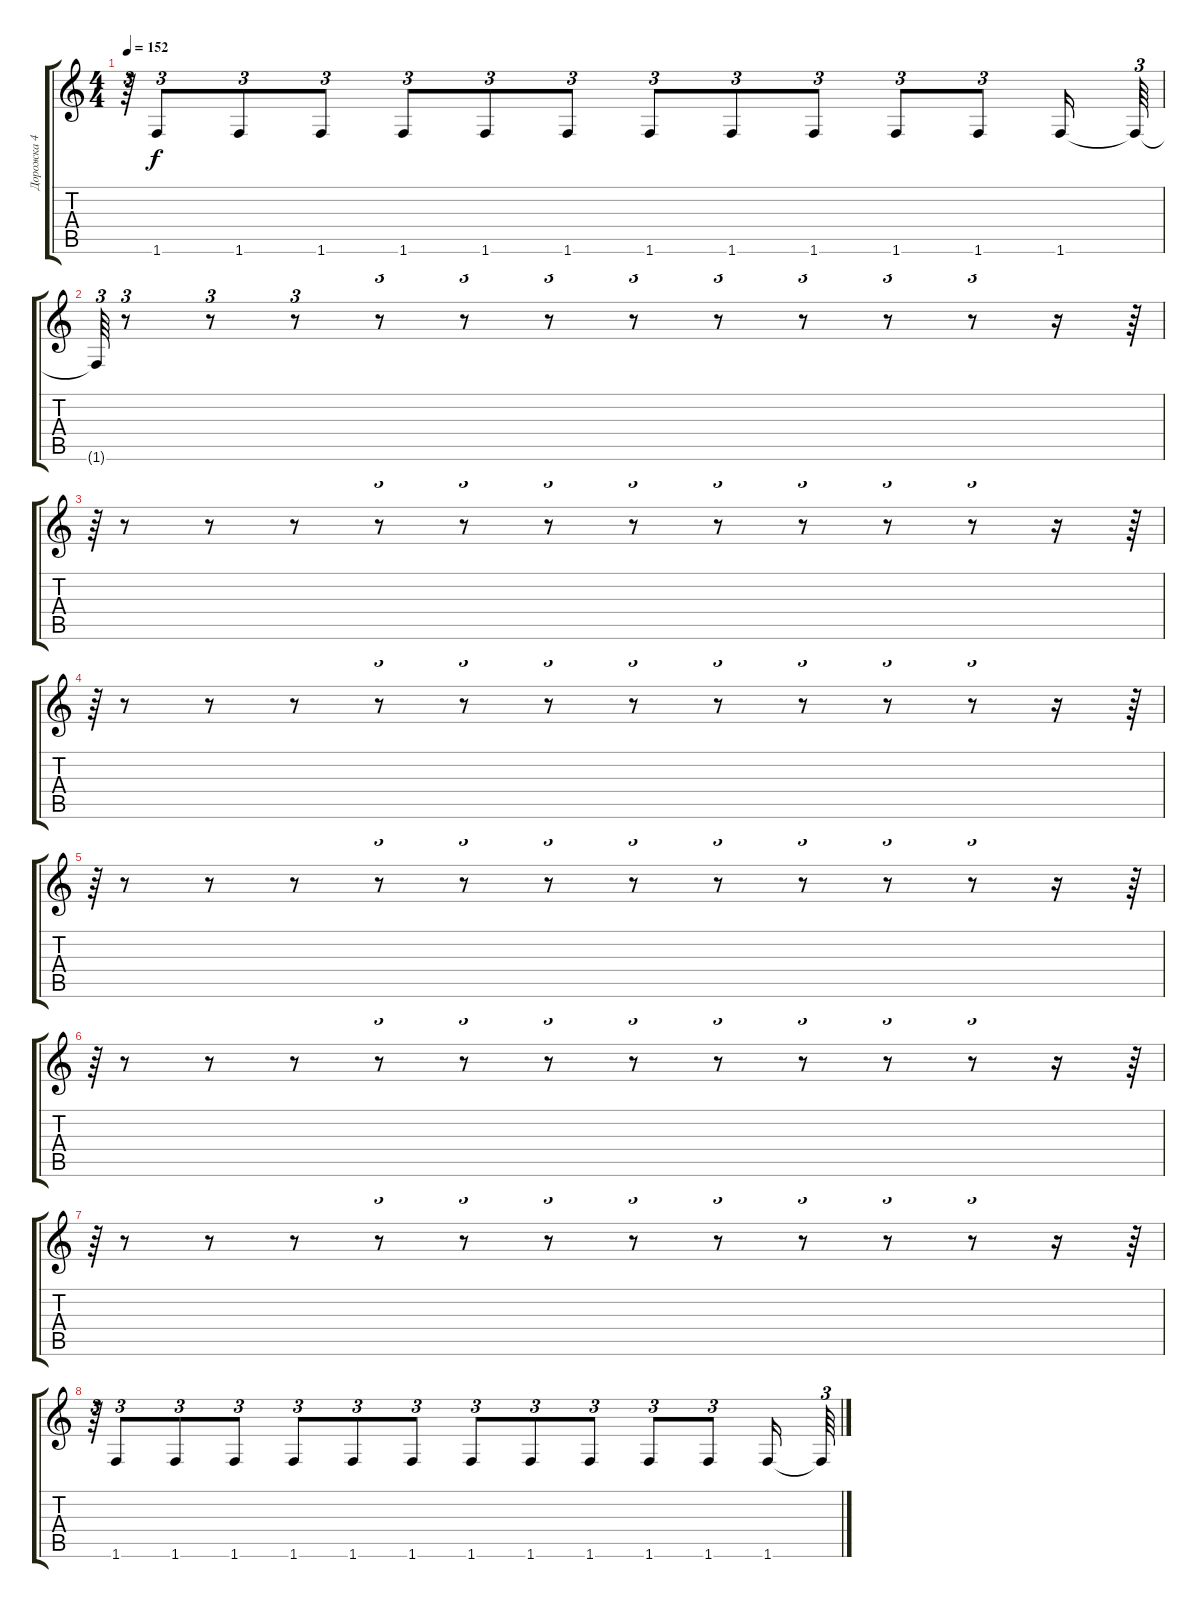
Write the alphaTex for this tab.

\track ("Дорожка 4" "Дорожка 4") {instrument electricbasspick}
\staff {score tabs}
\tuning (E4 B3 G3 D3 A2 E2) {hide}
\ts (4 4)
\tempo 152
\clef g2
\ks c
r.64{tu (3 2) dy f} 1.6.8{tu (3 2)} 1.6.8{tu (3 2)} 1.6.8{tu (3 2)} 1.6.8{tu (3 2)} 1.6.8{tu (3 2)} 1.6.8{tu (3 2)} 1.6.8{tu (3 2)} 1.6.8{tu (3 2)} 1.6.8{tu (3 2)} 1.6.8{tu (3 2)} 1.6.8{tu (3 2)} 1.6.16 1.6{t}.64{tu (3 2)} |
1.6{t}.64{tu (3 2)} r.8{tu (3 2)} r.8{tu (3 2)} r.8{tu (3 2)} r.8{tu (3 2)} r.8{tu (3 2)} r.8{tu (3 2)} r.8{tu (3 2)} r.8{tu (3 2)} r.8{tu (3 2)} r.8{tu (3 2)} r.8{tu (3 2)} r.16 r.64{tu (3 2)} |
r.64{tu (3 2)} r.8{tu (3 2)} r.8{tu (3 2)} r.8{tu (3 2)} r.8{tu (3 2)} r.8{tu (3 2)} r.8{tu (3 2)} r.8{tu (3 2)} r.8{tu (3 2)} r.8{tu (3 2)} r.8{tu (3 2)} r.8{tu (3 2)} r.16 r.64{tu (3 2)} |
r.64{tu (3 2)} r.8{tu (3 2)} r.8{tu (3 2)} r.8{tu (3 2)} r.8{tu (3 2)} r.8{tu (3 2)} r.8{tu (3 2)} r.8{tu (3 2)} r.8{tu (3 2)} r.8{tu (3 2)} r.8{tu (3 2)} r.8{tu (3 2)} r.16 r.64{tu (3 2)} |
r.64{tu (3 2)} r.8{tu (3 2)} r.8{tu (3 2)} r.8{tu (3 2)} r.8{tu (3 2)} r.8{tu (3 2)} r.8{tu (3 2)} r.8{tu (3 2)} r.8{tu (3 2)} r.8{tu (3 2)} r.8{tu (3 2)} r.8{tu (3 2)} r.16 r.64{tu (3 2)} |
r.64{tu (3 2)} r.8{tu (3 2)} r.8{tu (3 2)} r.8{tu (3 2)} r.8{tu (3 2)} r.8{tu (3 2)} r.8{tu (3 2)} r.8{tu (3 2)} r.8{tu (3 2)} r.8{tu (3 2)} r.8{tu (3 2)} r.8{tu (3 2)} r.16 r.64{tu (3 2)} |
r.64{tu (3 2)} r.8{tu (3 2)} r.8{tu (3 2)} r.8{tu (3 2)} r.8{tu (3 2)} r.8{tu (3 2)} r.8{tu (3 2)} r.8{tu (3 2)} r.8{tu (3 2)} r.8{tu (3 2)} r.8{tu (3 2)} r.8{tu (3 2)} r.16 r.64{tu (3 2)} |
r.64{tu (3 2)} 1.6.8{tu (3 2)} 1.6.8{tu (3 2)} 1.6.8{tu (3 2)} 1.6.8{tu (3 2)} 1.6.8{tu (3 2)} 1.6.8{tu (3 2)} 1.6.8{tu (3 2)} 1.6.8{tu (3 2)} 1.6.8{tu (3 2)} 1.6.8{tu (3 2)} 1.6.8{tu (3 2)} 1.6.16 1.6{t}.64{tu (3 2)}
